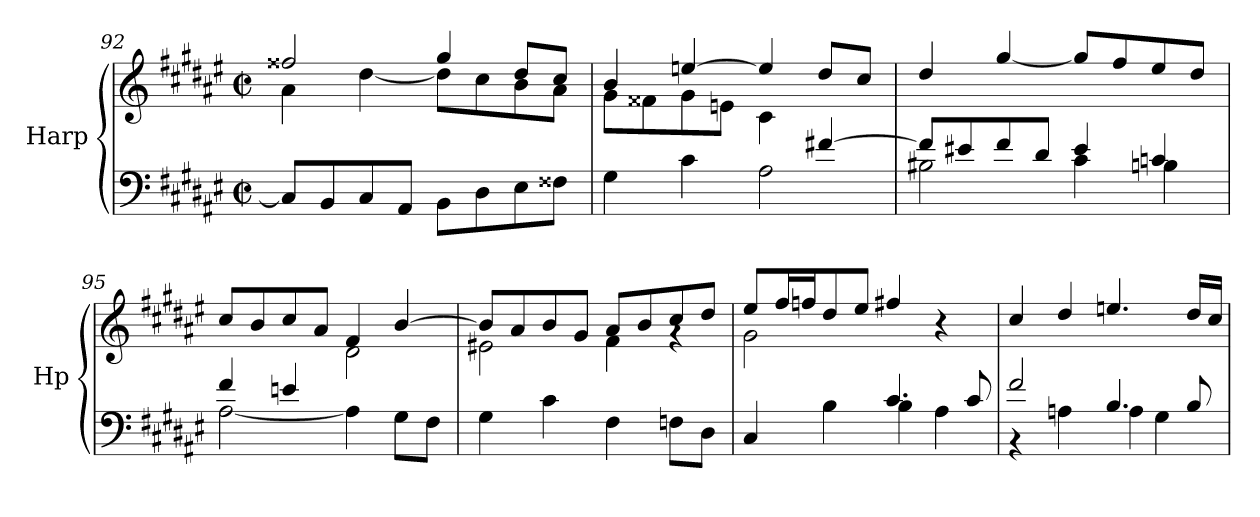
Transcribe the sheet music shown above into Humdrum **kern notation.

**kern	**kern
*part1	*part1
*staff2	*staff1
*I"Harp	*
*I'Hp	*
*clefF4	*clefG2
*k[f#c#g#d#a#e#]	*k[f#c#g#d#a#e#]
*M2/2	*M2/2
*met(c|)	*met(c|)
=92	=92
*	*^
8C#/L]	2ff##X/	4a#\
8BB/	.	.
8C#/	.	[4dd#\
8AA#/J	.	.
8BB\L	4gg#/	8dd#\L]
8D#\	.	8cc#\
8E#\	8dd#/L	8b\
8F##X\J	8cc#/J	8a#\J
!!LO:LB:g=z	!!
=93	=93	=93
*^	*	*
2.ryy	4G#\	4b/	8g#\L
.	.	.	8f##X\
.	4c#\	[4een/	8g#\
.	.	.	8en\J
.	2A#\	4ee/]	4c#\
[4f#X/	.	8dd#/L	4ryy
.	.	8cc#/J	.
*	*	*v	*v
=94	=94	=94
8f#/L]	2B#X\	4dd#/
8e#X/	.	.
8f#/	.	[4gg#/
8d#/J	.	.
4e#/	4c#\	8gg#/L]
.	.	8ff#/
4cn/	4Bn\	8ee#/
.	.	8dd#/J
=95	=95	=95
*	*	*^
4f#/	[2A#\	8cc#/L	2ryy
.	.	8b/	.
4en/	.	8cc#/	.
.	.	8a#/J	.
2ryy	4A#\]	4f#/	2d#\
.	8G#\L	[4b/	.
.	8F#\J	.	.
*v	*v	*	*
=96	=96	=96
4G#\	8b/L]	2e#X\
.	8a#/	.
4c#\	8b/	.
.	8g#/J	.
4F#\	8a#/L	4f#\
.	8b/	.
8Fn\L	8cc#/	4rg
8D#\J	8dd#/J	.
!!LO:PB:g=z	!!
=97	=97	=97
*^	*	*
2ryy	4C#/	8ee#/L	2g#\
.	.	16ff#/L	.
.	.	16ffn/J	.
.	4B\	8dd#/	.
.	.	8ee#/J	.
4.c#/	4B\	4ff#X/	2ryy
.	4A#\	4r	.
8c#/	.	.	.
*	*	*v	*v
=98	=98	=98
2f#/	4r	4cc#/
.	4An\	4dd#/
4.B/	4A\	4.een/
.	4G#\	.
8B/	.	16dd#/LL
.	.	16cc#/JJ
*v	*v	*
=	=
*-	*-
